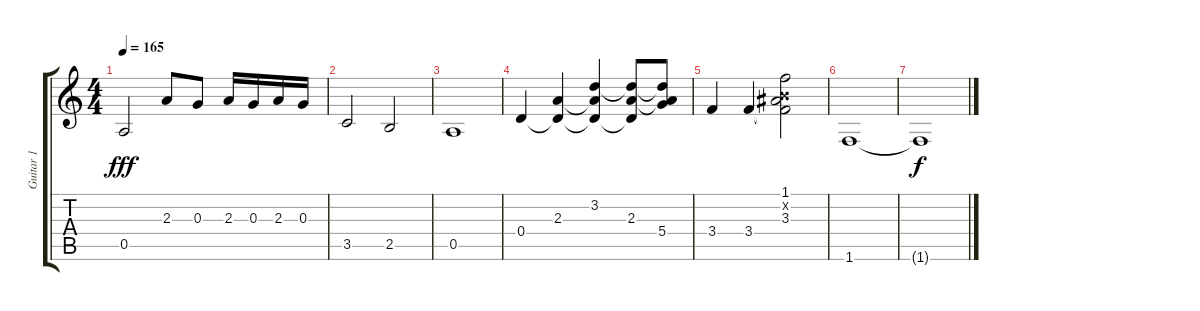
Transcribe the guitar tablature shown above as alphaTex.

\track ("Guitar 1" "Guitar 1") {instrument distortionguitar}
\staff {score tabs}
\tuning (E4 B3 G3 D3 A2 E2) {hide}
\ts (4 4)
\tempo 165
\clef g2
\ks c
0.5.2{dy fff} 2.3.8 0.3.8 2.3.16 0.3.16 2.3.16 0.3.16 |
3.5.2 2.5.2 |
0.5.1 |
0.4.4 (2.3 0.4{t}).4 (3.2 2.3{t} 0.4{t}).4 (3.2{t} 2.3 0.4{t}).8 (3.2{t} 2.3{t} 5.4).8 |
3.4.4 3.4.4 (1.1 0.2{x} 3.3 3.4{t}).2 |
1.6.1 |
1.6{t}.1{dy f}
